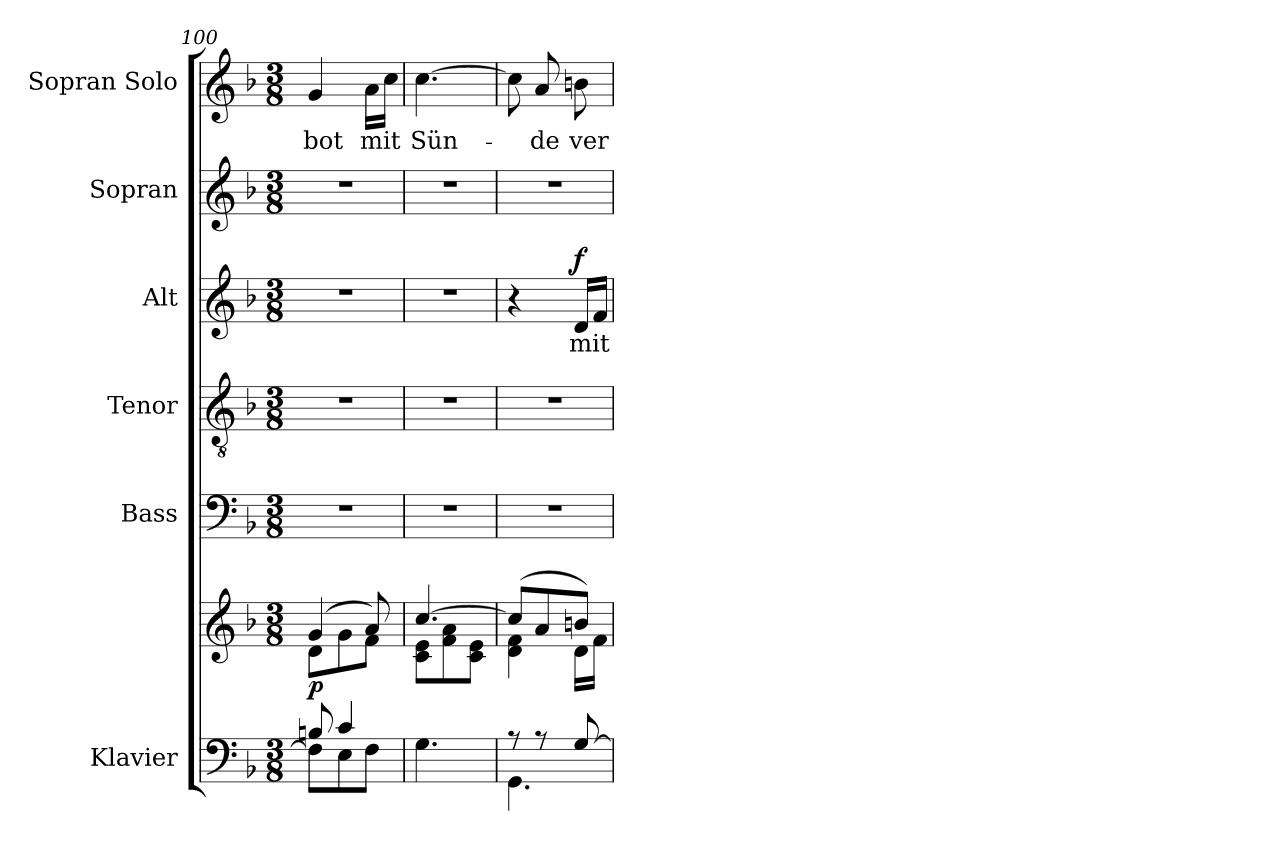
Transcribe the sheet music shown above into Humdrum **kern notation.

**kern	**kern	**dynam	**kern	**kern	**kern	**text	**dynam	**kern	**kern	**text
*part6	*part6	*part6	*part5	*part4	*part3	*part3	*part3	*part2	*part1	*part1
*staff7	*staff6	*staff6/7	*staff5	*staff4	*staff3	*staff3	*staff3	*staff2	*staff1	*staff1
*I"Klavier	*	*	*I"Bass	*I"Tenor	*I"Alt	*	*	*I"Sopran	*I"Sopran Solo	*
*	*	*	*I'B	*I'T	*I'A	*	*	*I'S	*	*
*clefF4	*clefG2	*	*clefF4	*clefGv2	*clefG2	*	*	*clefG2	*clefG2	*
*k[b-]	*k[b-]	*	*k[b-]	*k[b-]	*k[b-]	*	*	*k[b-]	*k[b-]	*
*M3/8	*M3/8	*	*M3/8	*M3/8	*M3/8	*	*	*M3/8	*M3/8	*
=100	=100	=100	=100	=100	=100	=100	=100	=100	=100	=100
*^	*^	*	*	*	*	*	*	*	*	*
!	!	!	!	!LO:DY:a=2	!	!	!	!	!	!	!	!LO:LY:b
8Bn/	8F\L]	(4g/	8d\L	p	4.r	4.r	4.r	.	.	4.r	4g/	-bot
4c/	8E\	.	8g\	.	.	.	.	.	.	.	.	.
!	!	!	!	!	!	!	!	!	!	!	!	!LO:LY:b
.	8F\J	8a/)	8f\J	.	.	.	.	.	.	.	16a\LL	mit
.	.	.	.	.	.	.	.	.	.	.	16cc\JJ	.
*v	*v	*	*	*	*	*	*	*	*	*	*	*
=101	=101	=101	=101	=101	=101	=101	=101	=101	=101	=101	=101
!	!	!	!	!	!	!	!	!	!	!	!LO:LY:b
4.G\	[4.cc/	8c\ 8e\L	.	4.r	4.r	4.r	.	.	4.r	[4.cc\	Sün-
.	.	8f\ 8a\	.	.	.	.	.	.	.	.	.
.	.	8c\ 8e\J	.	.	.	.	.	.	.	.	.
=102	=102	=102	=102	=102	=102	=102	=102	=102	=102	=102	=102
*^	*	*	*	*	*	*	*	*	*	*	*
8r	4.GG\	(8cc/L]	4d\ 4f\	.	4.r	4.r	4r	.	.	4.r	8cc\]	.
!	!	!	!	!	!	!	!	!	!	!	!	!LO:LY:b
8r	.	8a/	.	.	.	.	.	.	.	.	8a/	-de
!	!	!	!	!	!	!	!	!LO:LY:b	!LO:DY:a	!	!	!LO:LY:b
[8G/	.	8bn/J)	16d\LL	.	.	.	16d/LL	mit	f	.	8bn\	ver-
.	.	.	16f\JJ	.	.	.	16f/JJ	.	.	.	.	.
*v	*v	*	*	*	*	*	*	*	*	*	*	*
*	*v	*v	*	*	*	*	*	*	*	*	*
=	=	=	=	=	=	=	=	=	=	=
*-	*-	*-	*-	*-	*-	*-	*-	*-	*-	*-
